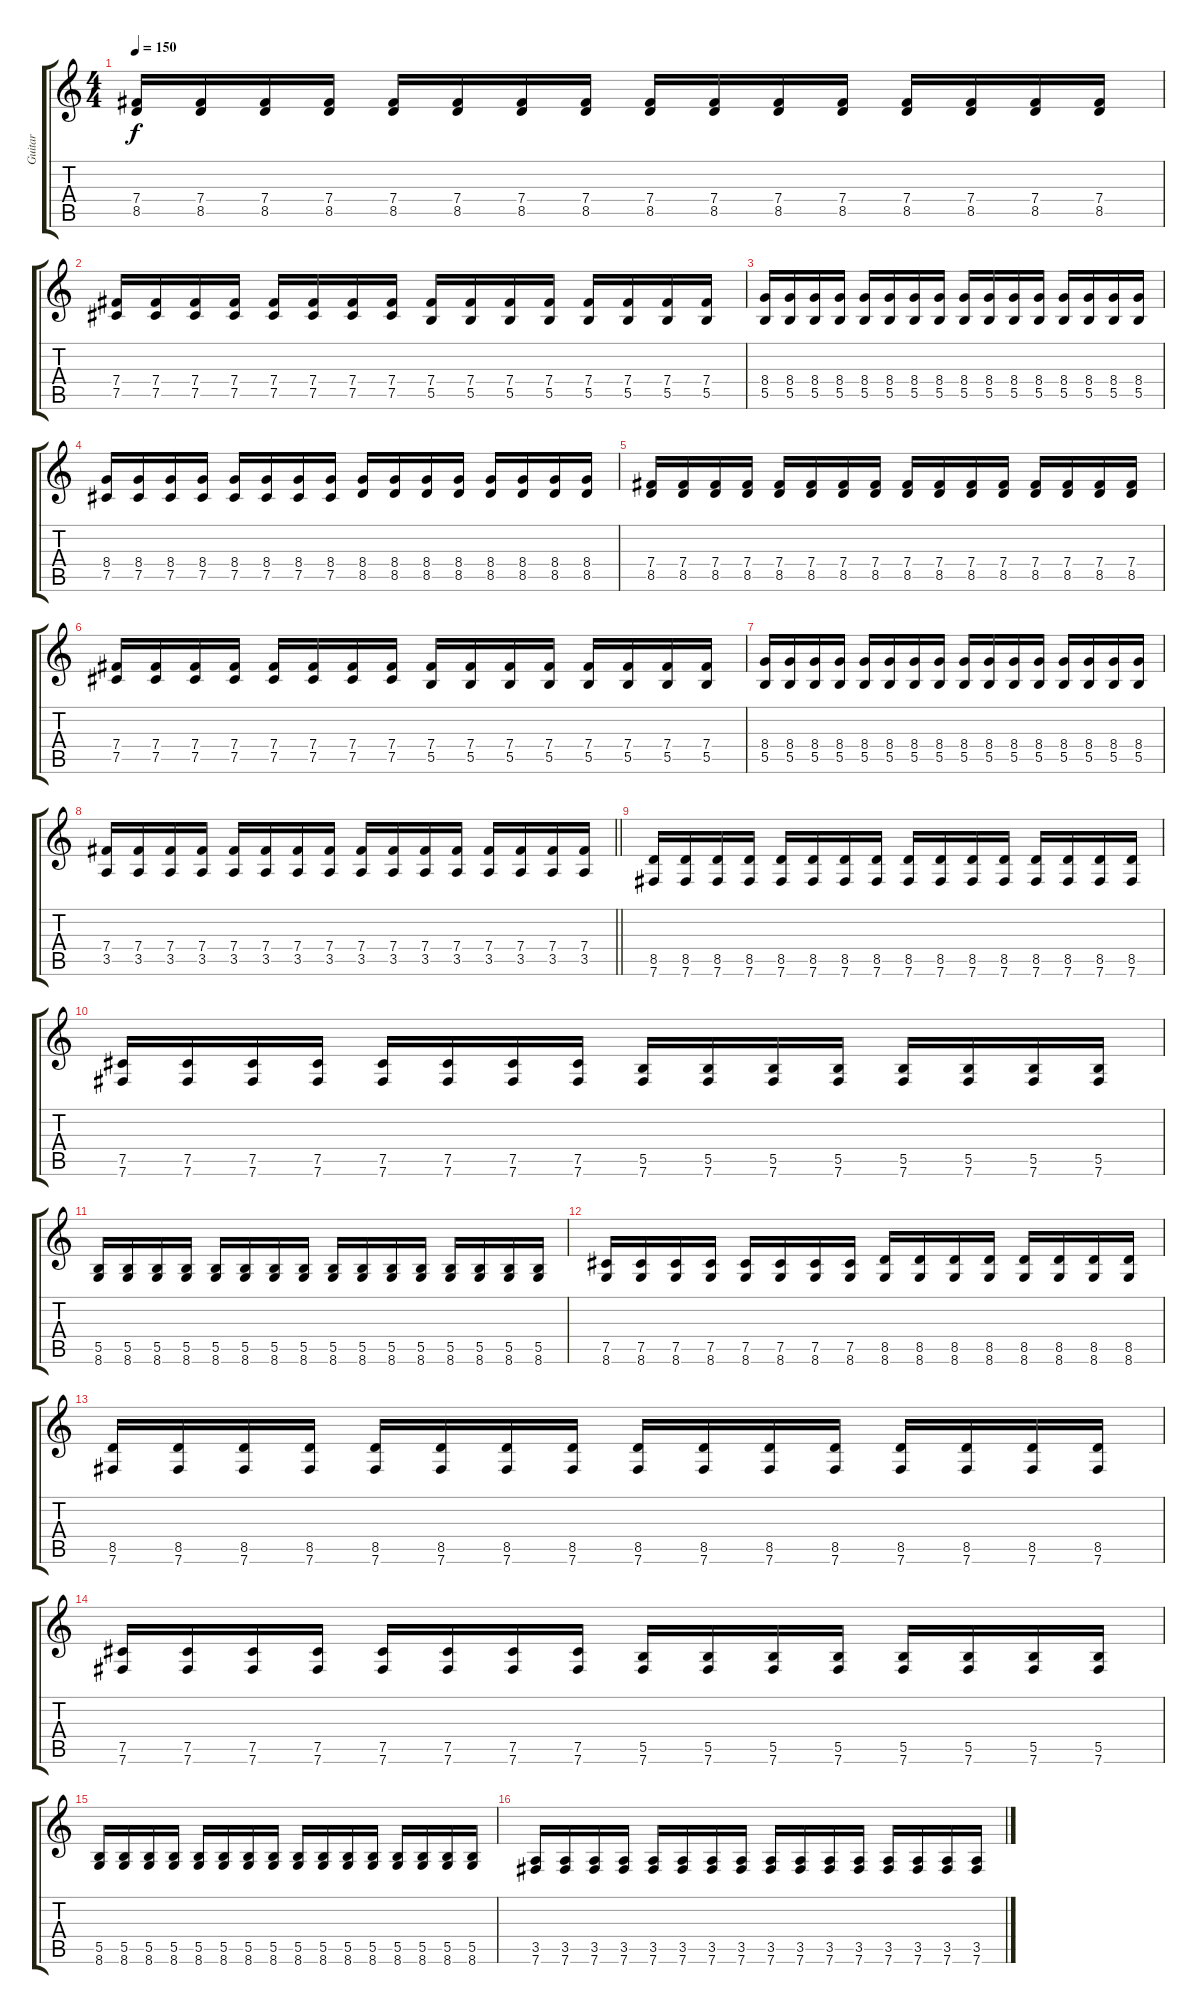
\track ("Guitar" "Guitar") {instrument distortionguitar}
\staff {score tabs}
\tuning (Db4 Ab3 E3 B2 Gb2 B1) {hide}
\ts (4 4)
\tempo 150
\clef g2
\ks c
(7.4 8.5).16{dy f} (7.4 8.5).16 (7.4 8.5).16 (7.4 8.5).16 (7.4 8.5).16 (7.4 8.5).16 (7.4 8.5).16 (7.4 8.5).16 (7.4 8.5).16 (7.4 8.5).16 (7.4 8.5).16 (7.4 8.5).16 (7.4 8.5).16 (7.4 8.5).16 (7.4 8.5).16 (7.4 8.5).16 |
(7.4 7.5).16 (7.4 7.5).16 (7.4 7.5).16 (7.4 7.5).16 (7.4 7.5).16 (7.4 7.5).16 (7.4 7.5).16 (7.4 7.5).16 (7.4 5.5).16 (7.4 5.5).16 (7.4 5.5).16 (7.4 5.5).16 (7.4 5.5).16 (7.4 5.5).16 (7.4 5.5).16 (7.4 5.5).16 |
(8.4 5.5).16 (8.4 5.5).16 (8.4 5.5).16 (8.4 5.5).16 (8.4 5.5).16 (8.4 5.5).16 (8.4 5.5).16 (8.4 5.5).16 (8.4 5.5).16 (8.4 5.5).16 (8.4 5.5).16 (8.4 5.5).16 (8.4 5.5).16 (8.4 5.5).16 (8.4 5.5).16 (8.4 5.5).16 |
(8.4 7.5).16 (8.4 7.5).16 (8.4 7.5).16 (8.4 7.5).16 (8.4 7.5).16 (8.4 7.5).16 (8.4 7.5).16 (8.4 7.5).16 (8.4 8.5).16 (8.4 8.5).16 (8.4 8.5).16 (8.4 8.5).16 (8.4 8.5).16 (8.4 8.5).16 (8.4 8.5).16 (8.4 8.5).16 |
(7.4 8.5).16 (7.4 8.5).16 (7.4 8.5).16 (7.4 8.5).16 (7.4 8.5).16 (7.4 8.5).16 (7.4 8.5).16 (7.4 8.5).16 (7.4 8.5).16 (7.4 8.5).16 (7.4 8.5).16 (7.4 8.5).16 (7.4 8.5).16 (7.4 8.5).16 (7.4 8.5).16 (7.4 8.5).16 |
(7.4 7.5).16 (7.4 7.5).16 (7.4 7.5).16 (7.4 7.5).16 (7.4 7.5).16 (7.4 7.5).16 (7.4 7.5).16 (7.4 7.5).16 (7.4 5.5).16 (7.4 5.5).16 (7.4 5.5).16 (7.4 5.5).16 (7.4 5.5).16 (7.4 5.5).16 (7.4 5.5).16 (7.4 5.5).16 |
(8.4 5.5).16 (8.4 5.5).16 (8.4 5.5).16 (8.4 5.5).16 (8.4 5.5).16 (8.4 5.5).16 (8.4 5.5).16 (8.4 5.5).16 (8.4 5.5).16 (8.4 5.5).16 (8.4 5.5).16 (8.4 5.5).16 (8.4 5.5).16 (8.4 5.5).16 (8.4 5.5).16 (8.4 5.5).16 |
\barLineRight lightlight
(7.4 3.5).16 (7.4 3.5).16 (7.4 3.5).16 (7.4 3.5).16 (7.4 3.5).16 (7.4 3.5).16 (7.4 3.5).16 (7.4 3.5).16 (7.4 3.5).16 (7.4 3.5).16 (7.4 3.5).16 (7.4 3.5).16 (7.4 3.5).16 (7.4 3.5).16 (7.4 3.5).16 (7.4 3.5).16 |
\section ("" "")
(8.5 7.6).16 (8.5 7.6).16 (8.5 7.6).16 (8.5 7.6).16 (8.5 7.6).16 (8.5 7.6).16 (8.5 7.6).16 (8.5 7.6).16 (8.5 7.6).16 (8.5 7.6).16 (8.5 7.6).16 (8.5 7.6).16 (8.5 7.6).16 (8.5 7.6).16 (8.5 7.6).16 (8.5 7.6).16 |
(7.5 7.6).16 (7.5 7.6).16 (7.5 7.6).16 (7.5 7.6).16 (7.5 7.6).16 (7.5 7.6).16 (7.5 7.6).16 (7.5 7.6).16 (5.5 7.6).16 (5.5 7.6).16 (5.5 7.6).16 (5.5 7.6).16 (5.5 7.6).16 (5.5 7.6).16 (5.5 7.6).16 (5.5 7.6).16 |
(5.5 8.6).16 (5.5 8.6).16 (5.5 8.6).16 (5.5 8.6).16 (5.5 8.6).16 (5.5 8.6).16 (5.5 8.6).16 (5.5 8.6).16 (5.5 8.6).16 (5.5 8.6).16 (5.5 8.6).16 (5.5 8.6).16 (5.5 8.6).16 (5.5 8.6).16 (5.5 8.6).16 (5.5 8.6).16 |
(7.5 8.6).16 (7.5 8.6).16 (7.5 8.6).16 (7.5 8.6).16 (7.5 8.6).16 (7.5 8.6).16 (7.5 8.6).16 (7.5 8.6).16 (8.5 8.6).16 (8.5 8.6).16 (8.5 8.6).16 (8.5 8.6).16 (8.5 8.6).16 (8.5 8.6).16 (8.5 8.6).16 (8.5 8.6).16 |
(8.5 7.6).16 (8.5 7.6).16 (8.5 7.6).16 (8.5 7.6).16 (8.5 7.6).16 (8.5 7.6).16 (8.5 7.6).16 (8.5 7.6).16 (8.5 7.6).16 (8.5 7.6).16 (8.5 7.6).16 (8.5 7.6).16 (8.5 7.6).16 (8.5 7.6).16 (8.5 7.6).16 (8.5 7.6).16 |
(7.5 7.6).16 (7.5 7.6).16 (7.5 7.6).16 (7.5 7.6).16 (7.5 7.6).16 (7.5 7.6).16 (7.5 7.6).16 (7.5 7.6).16 (5.5 7.6).16 (5.5 7.6).16 (5.5 7.6).16 (5.5 7.6).16 (5.5 7.6).16 (5.5 7.6).16 (5.5 7.6).16 (5.5 7.6).16 |
(5.5 8.6).16 (5.5 8.6).16 (5.5 8.6).16 (5.5 8.6).16 (5.5 8.6).16 (5.5 8.6).16 (5.5 8.6).16 (5.5 8.6).16 (5.5 8.6).16 (5.5 8.6).16 (5.5 8.6).16 (5.5 8.6).16 (5.5 8.6).16 (5.5 8.6).16 (5.5 8.6).16 (5.5 8.6).16 |
(3.5 7.6).16 (3.5 7.6).16 (3.5 7.6).16 (3.5 7.6).16 (3.5 7.6).16 (3.5 7.6).16 (3.5 7.6).16 (3.5 7.6).16 (3.5 7.6).16 (3.5 7.6).16 (3.5 7.6).16 (3.5 7.6).16 (3.5 7.6).16 (3.5 7.6).16 (3.5 7.6).16 (3.5 7.6).16
